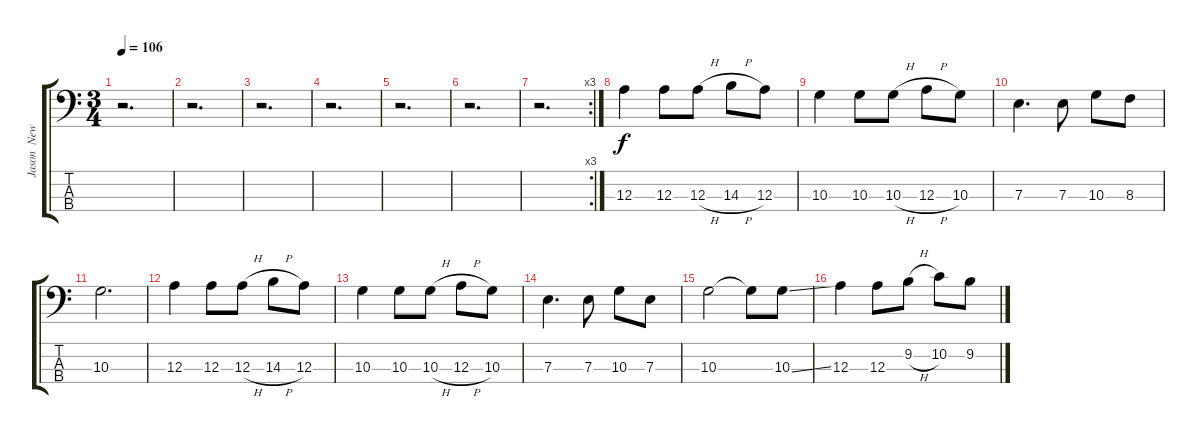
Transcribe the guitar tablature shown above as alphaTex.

\track ("Jason  Newsted" "Jason  New") {instrument electricbasspick}
\staff {score tabs}
\tuning (G2 D2 A1 E1) {hide}
\ts (3 4)
\tempo 106
\clef f4
\ks c
r.2{d dy f} |
r.2{d} |
r.2{d} |
r.2{d} |
r.2{d} |
r.2{d} |
\rc 3
r.2{d} |
12.3.4{volume 10} 12.3.8 12.3{h}.8 14.3{h}.8 12.3.8 |
10.3.4 10.3.8 10.3{h}.8 12.3{h}.8 10.3.8 |
7.3.4{d} 7.3.8 10.3.8 8.3.8 |
10.3.2{d} |
12.3.4{volume 10} 12.3.8 12.3{h}.8 14.3{h}.8 12.3.8 |
10.3.4 10.3.8 10.3{h}.8 12.3{h}.8 10.3.8 |
7.3.4{d} 7.3.8 10.3.8 7.3.8 |
10.3.2 10.3{t}.8 10.3{ss}.8 |
12.3.4{volume 10} 12.3.8 9.2{h}.8 10.2.8 9.2.8
